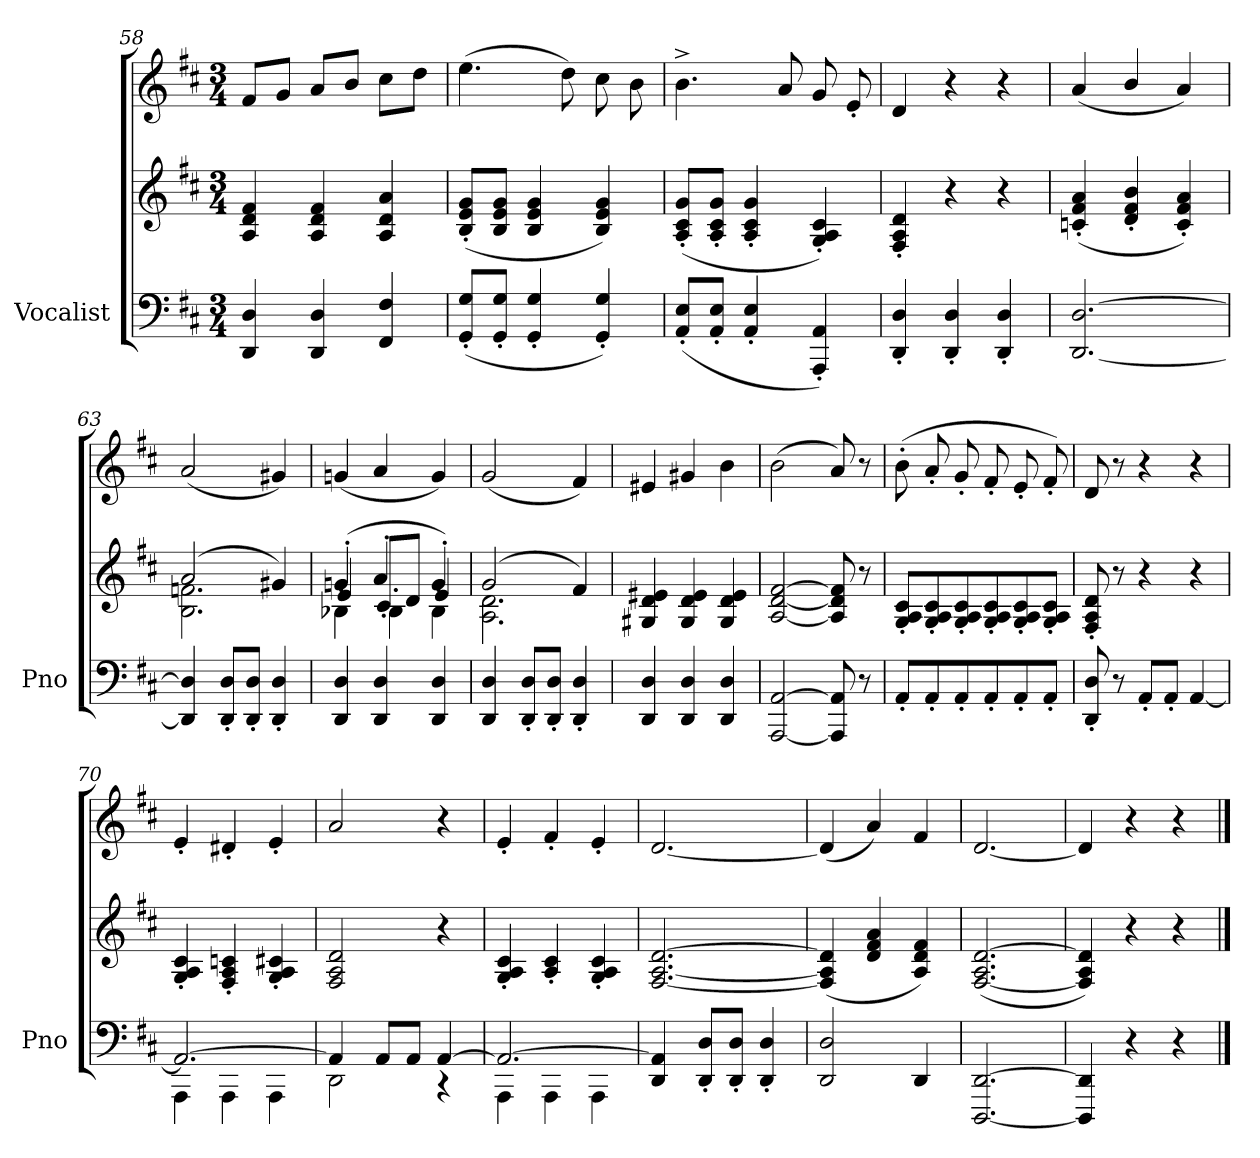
**kern	**kern	**kern
*part1	*part1	*part1
*staff3	*staff2	*staff1
*I"Vocalist	*	*
*I'Pno	*	*
*clefF4	*clefG2	*clefG2
*k[f#c#]	*k[f#c#]	*k[f#c#]
*M3/4	*M3/4	*M3/4
=58	=58	=58
4DD/ 4D/	4A/ 4d/ 4f#/	8f#/L
.	.	8g/J
4DD/ 4D/	4A/ 4d/ 4f#/	8a/L
.	.	8b/J
4FF#/ 4F#/	4A/ 4d/ 4a/	8cc#\L
.	.	8dd\J
=59	=59	=59
(8GG'/ 8G'/L	(8B'/ 8e'/ 8g'/L	(4.ee\
8GG'/ 8G'/J	8B/ 8e/ 8g/J	.
4GG'/ 4G'/	4B/ 4e/ 4g/	.
.	.	8dd\)
4GG'/ 4G'/)	4B/ 4e/ 4g/)	8cc#\
.	.	8b\
=60	=60	=60
(8AA'/ 8E'/L	(8A'/ 8c#'/ 8g'/L	4.b^\
8AA'/ 8E'/J	8A'/ 8c#'/ 8g'/J	.
4AA'/ 4E'/	4A'/ 4c#'/ 4g'/	.
.	.	8a/
4AAA'/ 4AA'/)	4G'/ 4A'/ 4c#'/)	8g/
.	.	8e'/
=61	=61	=61
4DD'/ 4D'/	4F#'/ 4A'/ 4d'/	4d/
4DD'/ 4D'/	4r	4r
4DD'/ 4D'/	4r	4r
=62	=62	=62
[2.DD/ [2.D/	(4cn'/ 4f#'/ 4a'/	(4a/
.	4d'/ 4f#'/ 4b'/	4b/
.	4c'/ 4f#'/ 4a'/)	4a/)
=63	=63	=63
*	*^	*
4DD]/ 4D]/	(2a/	2.B\ 2.fn\	(2a/
8DD'/ 8D'/L	.	.	.
8DD'/ 8D'/J	.	.	.
4DD'/ 4D'/	4g#X/)	.	4g#X/)
=64	=64	=64	=64
*	*	*^	*
4DD/ 4D/	(4gn'/	4e/	4B-X'\	(4gn/
4DD/ 4D/	4a'/	8c#'/L	4B-'\	4a/
.	.	8d/J	.	.
4DD/ 4D/	4g'/)	4e/	4B-'\	4g/)
*	*	*v	*v	*
=65	=65	=65	=65
4DD/ 4D/	(2g/	2.A\ 2.d\	(2g/
8DD'/ 8D'/L	.	.	.
8DD'/ 8D'/J	.	.	.
4DD'/ 4D'/	4f#/)	.	4f#/)
*	*v	*v	*
=66	=66	=66
4DD/ 4D/	4G#X/ 4d/ 4e#X/	4e#X/
4DD/ 4D/	4G#/ 4d/ 4e#/	4g#X/
4DD/ 4D/	4G#/ 4d/ 4e#/	4b\
=67	=67	=67
[2AAA/ [2AA/	[2A/ [2d/ [2f#/	(2b\
8AAA]/ 8AA]/	8A]/ 8d]/ 8f#]/	8a/)
8r	8r	8r
=68	=68	=68
8AA'/L	8G'/ 8A'/ 8c#'/L	(8b'\
8AA'/	8G'/ 8A'/ 8c#'/	8a'/
8AA'/	8G'/ 8A'/ 8c#'/	8g'/
8AA'/	8G'/ 8A'/ 8c#'/	8f#'/
8AA'/	8G'/ 8A'/ 8c#'/	8e'/
8AA'/J	8G'/ 8A'/ 8c#'/J	8f#'/)
=69	=69	=69
8DD'/ 8D'/	8F#'/ 8A'/ 8d'/	8d/
8r	8r	8r
8AA'/L	4r	4r
8AA'/J	.	.
[4AA/	4r	4r
=70	=70	=70
*^	*	*
2.AA/_	4AAA\	4G'/ 4A'/ 4c#'/	4e'/
.	4AAA\	4F#'/ 4A'/ 4cn'/	4d#X'/
.	4AAA\	4G'/ 4A'/ 4c#X'/	4e'/
=71	=71	=71	=71
4AA/]	2DD\	2F#/ 2A/ 2d/	2a/
8AA/L	.	.	.
8AA/J	.	.	.
[4AA/	4r	4r	4r
=72	=72	=72	=72
2.AA/_	4AAA\	4G'/ 4A'/ 4c#'/	4e'/
.	4AAA\	4A'/ 4c#'/	4f#'/
.	4AAA\	4G'/ 4A'/ 4c#'/	4e'/
*v	*v	*	*
=73	=73	=73
4DD/ 4AA]/	[2.F#/ [2.A/ [2.d/	[2.d/
8DD'/ 8D'/L	.	.
8DD'/ 8D'/J	.	.
4DD'/ 4D'/	.	.
=74	=74	=74
2DD/ 2D/	(4F#]/ 4A]/ 4d]/	(4d/]
.	4d/ 4f#/ 4a/	4a/)
4DD/	4A/ 4d/ 4f#/)	4f#/
=75	=75	=75
[2.DDD/ [2.DD/	([2.F#/ 2.A/ [2.d/	[2.d/
=76	=76	=76
4DDD]/ 4DD]/	4F#]/ 4A/ 4d]/)	4d/]
4r	4r	4r
4r	4r	4r
==	==	==
*-	*-	*-
